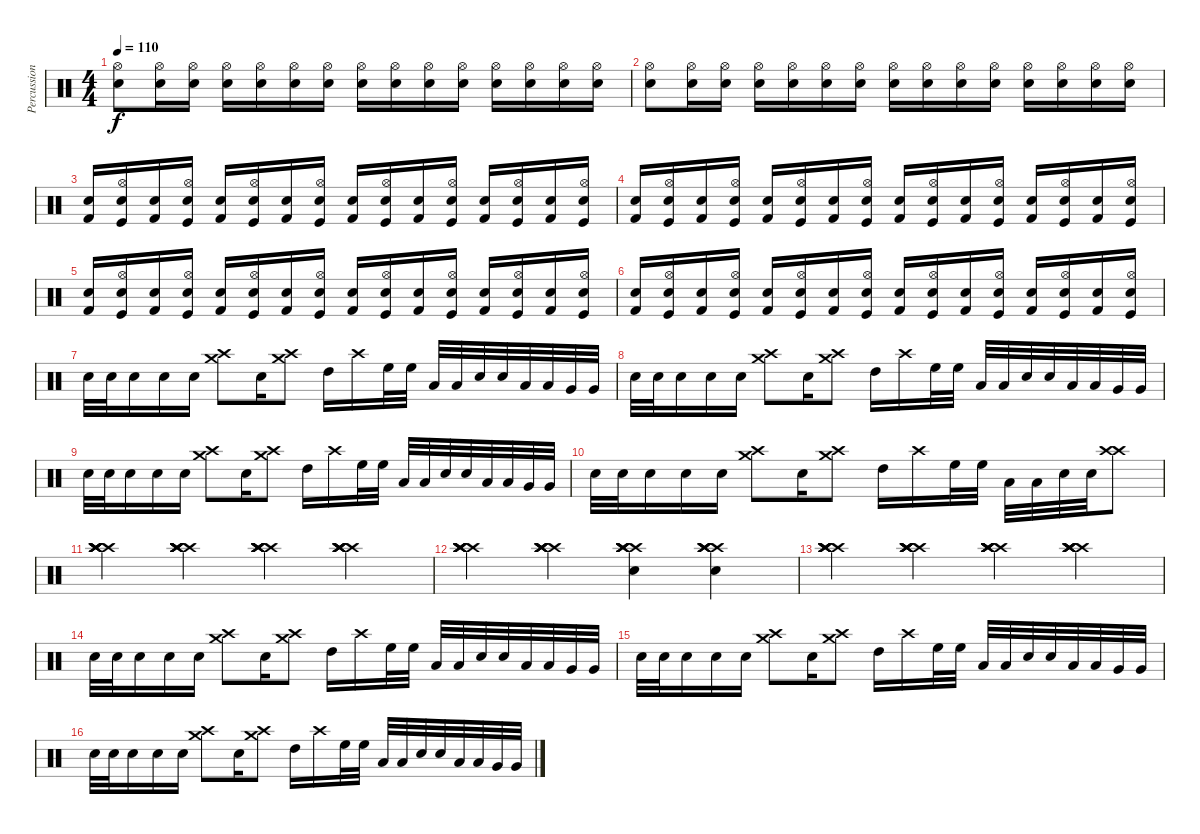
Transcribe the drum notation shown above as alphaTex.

\track ("Percussion" "Percussion") {instrument percussion}
\staff {score}
\articulation defaults
\ts (4 4)
\tempo 110
\clef neutral
\ks c
("Snare (hit) 2" "Hi-Hat (open)").8{dy f} ("Snare (hit) 2" "Hi-Hat (open)").16 ("Snare (hit) 2" "Hi-Hat (open)").16 ("Snare (hit) 2" "Hi-Hat (open)").16 ("Snare (hit) 2" "Hi-Hat (open)").16 ("Snare (hit) 2" "Hi-Hat (open)").16 ("Snare (hit) 2" "Hi-Hat (open)").16 ("Snare (hit) 2" "Hi-Hat (open)").16 ("Snare (hit) 2" "Hi-Hat (open)").16 ("Snare (hit) 2" "Hi-Hat (open)").16 ("Snare (hit) 2" "Hi-Hat (open)").16 ("Snare (hit) 2" "Hi-Hat (open)").16 ("Snare (hit) 2" "Hi-Hat (open)").16 ("Snare (hit) 2" "Hi-Hat (open)").16 ("Snare (hit) 2" "Hi-Hat (open)").16 |
("Snare (hit) 2" "Hi-Hat (open)").8 ("Snare (hit) 2" "Hi-Hat (open)").16 ("Snare (hit) 2" "Hi-Hat (open)").16 ("Snare (hit) 2" "Hi-Hat (open)").16 ("Snare (hit) 2" "Hi-Hat (open)").16 ("Snare (hit) 2" "Hi-Hat (open)").16 ("Snare (hit) 2" "Hi-Hat (open)").16 ("Snare (hit) 2" "Hi-Hat (open)").16 ("Snare (hit) 2" "Hi-Hat (open)").16 ("Snare (hit) 2" "Hi-Hat (open)").16 ("Snare (hit) 2" "Hi-Hat (open)").16 ("Snare (hit) 2" "Hi-Hat (open)").16 ("Snare (hit) 2" "Hi-Hat (open)").16 ("Snare (hit) 2" "Hi-Hat (open)").16 ("Snare (hit) 2" "Hi-Hat (open)").16 |
("Snare (hit) 2" "Kick (hit) 2").16 ("Hi-Hat (open)" "Snare (hit) 2" "Kick (hit)").16 ("Snare (hit) 2" "Kick (hit) 2").16 ("Hi-Hat (open)" "Snare (hit) 2" "Kick (hit)").16 ("Snare (hit) 2" "Kick (hit) 2").16 ("Hi-Hat (open)" "Snare (hit) 2" "Kick (hit)").16 ("Snare (hit) 2" "Kick (hit) 2").16 ("Hi-Hat (open)" "Snare (hit) 2" "Kick (hit)").16 ("Snare (hit) 2" "Kick (hit) 2").16 ("Hi-Hat (open)" "Snare (hit) 2" "Kick (hit)").16 ("Snare (hit) 2" "Kick (hit) 2").16 ("Hi-Hat (open)" "Snare (hit) 2" "Kick (hit)").16 ("Snare (hit) 2" "Kick (hit) 2").16 ("Hi-Hat (open)" "Snare (hit) 2" "Kick (hit)").16 ("Snare (hit) 2" "Kick (hit) 2").16 ("Hi-Hat (open)" "Snare (hit) 2" "Kick (hit)").16 |
("Snare (hit) 2" "Kick (hit) 2").16 ("Hi-Hat (open)" "Snare (hit) 2" "Kick (hit)").16 ("Snare (hit) 2" "Kick (hit) 2").16 ("Hi-Hat (open)" "Snare (hit) 2" "Kick (hit)").16 ("Snare (hit) 2" "Kick (hit) 2").16 ("Hi-Hat (open)" "Snare (hit) 2" "Kick (hit)").16 ("Snare (hit) 2" "Kick (hit) 2").16 ("Hi-Hat (open)" "Snare (hit) 2" "Kick (hit)").16 ("Snare (hit) 2" "Kick (hit) 2").16 ("Hi-Hat (open)" "Snare (hit) 2" "Kick (hit)").16 ("Snare (hit) 2" "Kick (hit) 2").16 ("Hi-Hat (open)" "Snare (hit) 2" "Kick (hit)").16 ("Snare (hit) 2" "Kick (hit) 2").16 ("Hi-Hat (open)" "Snare (hit) 2" "Kick (hit)").16 ("Snare (hit) 2" "Kick (hit) 2").16 ("Hi-Hat (open)" "Snare (hit) 2" "Kick (hit)").16 |
("Snare (hit) 2" "Kick (hit) 2").16 ("Hi-Hat (open)" "Snare (hit) 2" "Kick (hit)").16 ("Snare (hit) 2" "Kick (hit) 2").16 ("Hi-Hat (open)" "Snare (hit) 2" "Kick (hit)").16 ("Snare (hit) 2" "Kick (hit) 2").16 ("Hi-Hat (open)" "Snare (hit) 2" "Kick (hit)").16 ("Snare (hit) 2" "Kick (hit) 2").16 ("Hi-Hat (open)" "Snare (hit) 2" "Kick (hit)").16 ("Snare (hit) 2" "Kick (hit) 2").16 ("Hi-Hat (open)" "Snare (hit) 2" "Kick (hit)").16 ("Snare (hit) 2" "Kick (hit) 2").16 ("Hi-Hat (open)" "Snare (hit) 2" "Kick (hit)").16 ("Snare (hit) 2" "Kick (hit) 2").16 ("Hi-Hat (open)" "Snare (hit) 2" "Kick (hit)").16 ("Snare (hit) 2" "Kick (hit) 2").16 ("Hi-Hat (open)" "Snare (hit) 2" "Kick (hit)").16 |
("Snare (hit) 2" "Kick (hit) 2").16 ("Hi-Hat (open)" "Snare (hit) 2" "Kick (hit)").16 ("Snare (hit) 2" "Kick (hit) 2").16 ("Hi-Hat (open)" "Snare (hit) 2" "Kick (hit)").16 ("Snare (hit) 2" "Kick (hit) 2").16 ("Hi-Hat (open)" "Snare (hit) 2" "Kick (hit)").16 ("Snare (hit) 2" "Kick (hit) 2").16 ("Hi-Hat (open)" "Snare (hit) 2" "Kick (hit)").16 ("Snare (hit) 2" "Kick (hit) 2").16 ("Hi-Hat (open)" "Snare (hit) 2" "Kick (hit)").16 ("Snare (hit) 2" "Kick (hit) 2").16 ("Hi-Hat (open)" "Snare (hit) 2" "Kick (hit)").16 ("Snare (hit) 2" "Kick (hit) 2").16 ("Hi-Hat (open)" "Snare (hit) 2" "Kick (hit)").16 ("Snare (hit) 2" "Kick (hit) 2").16 ("Hi-Hat (open)" "Snare (hit) 2" "Kick (hit)").16 |
"Snare (hit) 2".32 "Snare (hit) 2".32 "Snare (hit) 2".16 "Snare (hit) 2".16 "Snare (hit) 2".16 ("Crash high (hit)" "Crash medium (hit)").8 "Snare (hit) 2".16 ("Crash high (hit)" "Crash medium (hit)").8 "High Tom (hit)".16 "Crash high (hit)".16 "High Floor Tom (hit)".32 "High Floor Tom (hit)".32 "Low Floor Tom (hit)".32 "Low Floor Tom (hit)".32 "Snare (hit) 2".32 "Snare (hit) 2".32 "Low Tom (hit)".32 "Low Tom (hit)".32 "Very Low Tom (hit)".32 "Very Low Tom (hit)".32 |
"Snare (hit) 2".32 "Snare (hit) 2".32 "Snare (hit) 2".16 "Snare (hit) 2".16 "Snare (hit) 2".16 ("Crash high (hit)" "Crash medium (hit)").8 "Snare (hit) 2".16 ("Crash high (hit)" "Crash medium (hit)").8 "High Tom (hit)".16 "Crash high (hit)".16 "High Floor Tom (hit)".32 "High Floor Tom (hit)".32 "Low Floor Tom (hit)".32 "Low Floor Tom (hit)".32 "Snare (hit) 2".32 "Snare (hit) 2".32 "Low Tom (hit)".32 "Low Tom (hit)".32 "Very Low Tom (hit)".32 "Very Low Tom (hit)".32 |
"Snare (hit) 2".32 "Snare (hit) 2".32 "Snare (hit) 2".16 "Snare (hit) 2".16 "Snare (hit) 2".16 ("Crash high (hit)" "Crash medium (hit)").8 "Snare (hit) 2".16 ("Crash high (hit)" "Crash medium (hit)").8 "High Tom (hit)".16 "Crash high (hit)".16 "High Floor Tom (hit)".32 "High Floor Tom (hit)".32 "Low Floor Tom (hit)".32 "Low Floor Tom (hit)".32 "Snare (hit) 2".32 "Snare (hit) 2".32 "Low Tom (hit)".32 "Low Tom (hit)".32 "Very Low Tom (hit)".32 "Very Low Tom (hit)".32 |
"Snare (hit) 2".32 "Snare (hit) 2".32 "Snare (hit) 2".16 "Snare (hit) 2".16 "Snare (hit) 2".16 ("Crash high (hit)" "Crash medium (hit)").8 "Snare (hit) 2".16 ("Crash high (hit)" "Crash medium (hit)").8 "High Tom (hit)".16 "Crash high (hit)".16 "High Floor Tom (hit)".32 "High Floor Tom (hit)".32 "Low Floor Tom (hit)".32 "Low Floor Tom (hit)".32 "Snare (hit) 2".32 "Snare (hit) 2".32 ("Crash high (hit)" "Crash high (hit)").8 |
("Crash high (hit)" "Crash high (hit)" "Crash high (hit)" "Crash high (hit)" "Crash high (hit)" "Crash high (hit)").4 ("Crash high (hit)" "Crash high (hit)" "Crash high (hit)" "Crash high (hit)" "Crash high (hit)" "Crash high (hit)").4 ("Crash high (hit)" "Crash high (hit)" "Crash high (hit)" "Crash high (hit)" "Crash high (hit)" "Crash high (hit)").4 ("Crash high (hit)" "Crash high (hit)" "Crash high (hit)" "Crash high (hit)" "Crash high (hit)" "Crash high (hit)").4 |
("Crash high (hit)" "Crash high (hit)" "Crash high (hit)" "Crash high (hit)" "Crash high (hit)" "Crash high (hit)").4 ("Crash high (hit)" "Crash high (hit)" "Crash high (hit)" "Crash high (hit)" "Crash high (hit)" "Crash high (hit)").4 ("Crash high (hit)" "Crash high (hit)" "Electric Snare (hit)" "Crash high (hit)" "Crash high (hit)" "Crash high (hit)").4 ("Crash high (hit)" "Crash high (hit)" "Electric Snare (hit)" "Crash high (hit)" "Crash high (hit)" "Crash high (hit)").4 |
("Crash high (hit)" "Crash high (hit)" "Crash high (hit)" "Crash high (hit)" "Crash high (hit)" "Crash high (hit)").4 ("Crash high (hit)" "Crash high (hit)" "Crash high (hit)" "Crash high (hit)" "Crash high (hit)" "Crash high (hit)").4 ("Crash high (hit)" "Crash high (hit)" "Crash high (hit)" "Crash high (hit)" "Crash high (hit)" "Crash high (hit)").4 ("Crash high (hit)" "Crash high (hit)" "Crash high (hit)" "Crash high (hit)" "Crash high (hit)" "Crash high (hit)").4 |
"Snare (hit) 2".32 "Snare (hit) 2".32 "Snare (hit) 2".16 "Snare (hit) 2".16 "Snare (hit) 2".16 ("Crash high (hit)" "Crash medium (hit)").8 "Snare (hit) 2".16 ("Crash high (hit)" "Crash medium (hit)").8 "High Tom (hit)".16 "Crash high (hit)".16 "High Floor Tom (hit)".32 "High Floor Tom (hit)".32 "Low Floor Tom (hit)".32 "Low Floor Tom (hit)".32 "Snare (hit) 2".32 "Snare (hit) 2".32 "Low Tom (hit)".32 "Low Tom (hit)".32 "Very Low Tom (hit)".32 "Very Low Tom (hit)".32 |
"Snare (hit) 2".32 "Snare (hit) 2".32 "Snare (hit) 2".16 "Snare (hit) 2".16 "Snare (hit) 2".16 ("Crash high (hit)" "Crash medium (hit)").8 "Snare (hit) 2".16 ("Crash high (hit)" "Crash medium (hit)").8 "High Tom (hit)".16 "Crash high (hit)".16 "High Floor Tom (hit)".32 "High Floor Tom (hit)".32 "Low Floor Tom (hit)".32 "Low Floor Tom (hit)".32 "Snare (hit) 2".32 "Snare (hit) 2".32 "Low Tom (hit)".32 "Low Tom (hit)".32 "Very Low Tom (hit)".32 "Very Low Tom (hit)".32 |
"Snare (hit) 2".32 "Snare (hit) 2".32 "Snare (hit) 2".16 "Snare (hit) 2".16 "Snare (hit) 2".16 ("Crash high (hit)" "Crash medium (hit)").8 "Snare (hit) 2".16 ("Crash high (hit)" "Crash medium (hit)").8 "High Tom (hit)".16 "Crash high (hit)".16 "High Floor Tom (hit)".32 "High Floor Tom (hit)".32 "Low Floor Tom (hit)".32 "Low Floor Tom (hit)".32 "Snare (hit) 2".32 "Snare (hit) 2".32 "Low Tom (hit)".32 "Low Tom (hit)".32 "Very Low Tom (hit)".32 "Very Low Tom (hit)".32
